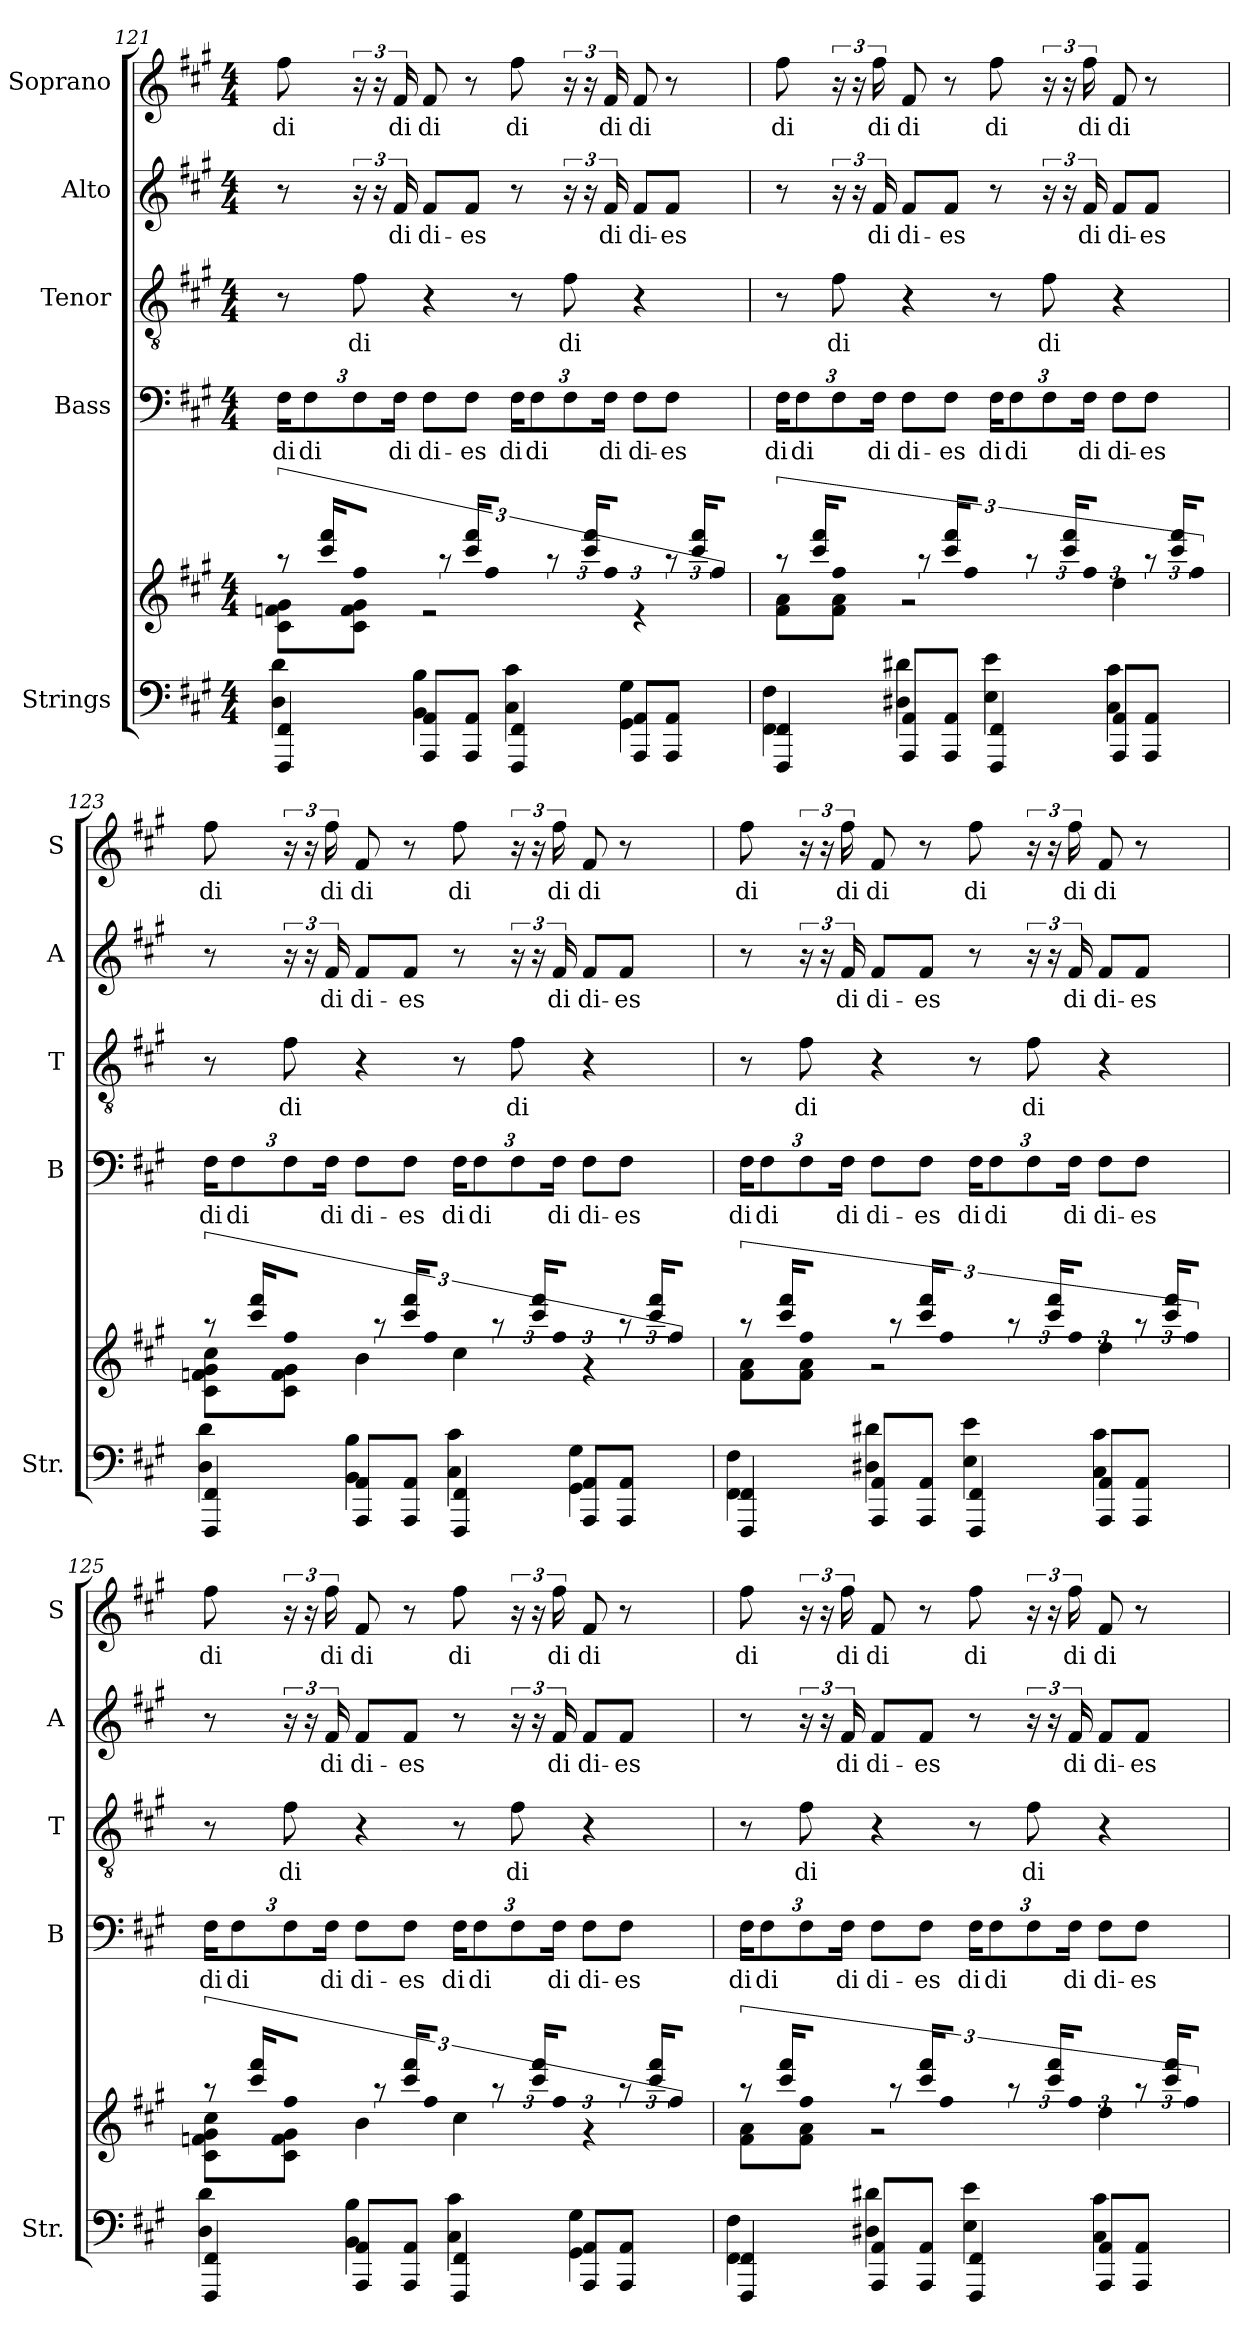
**kern	**kern	**kern	**text	**kern	**text	**kern	**text	**kern	**text
*part5	*part5	*part4	*part4	*part3	*part3	*part2	*part2	*part1	*part1
*staff6	*staff5	*staff4	*staff4	*staff3	*staff3	*staff2	*staff2	*staff1	*staff1
*I"Strings	*	*I"Bass	*	*I"Tenor	*	*I"Alto	*	*I"Soprano	*
*I'Str.	*	*I'B	*	*I'T	*	*I'A	*	*I'S	*
*clefF4	*clefG2	*clefF4	*	*clefGv2	*	*clefG2	*	*clefG2	*
*k[f#c#g#]	*k[f#c#g#]	*k[f#c#g#]	*	*k[f#c#g#]	*	*k[f#c#g#]	*	*k[f#c#g#]	*
*A:	*A:	*A:	*	*A:	*	*A:	*	*A:	*
*M4/4	*M4/4	*M4/4	*	*M4/4	*	*M4/4	*	*M4/4	*
=121	=121	=121	=121	=121	=121	=121	=121	=121	=121
*^	*^	*	*	*	*	*	*	*	*
*	*	*	*	*Xbrackettup	*	*	*	*	*	*	*
!	!	!	!	!	!LO:LY:b	!	!	!	!	!	!LO:LY:b
4FFF#/ 4FF#/	4D\ 4d\	12r	8c#\ 8fn\ 8g#\L	24F#\KL	di	8r	.	8r	.	8ff#\	di
!	!	!	!	!	!LO:LY:b	!	!	!	!	!	!
.	.	.	.	12F#\	di	.	.	.	.	.	.
.	.	24ccc#/ 24fff#/KL	.	.	.	.	.	.	.	.	.
!	!	!	!	!	!	!	!LO:LY:b	!	!	!	!
.	.	8ff#/J	8c#\ 8f\ 8g#\J	12F#\	.	8f#\	di	24r	.	24r	.
.	.	.	.	.	.	.	.	24r	.	24r	.
!	!	!	!	!	!LO:LY:b	!	!	!	!LO:LY:b	!	!LO:LY:b
.	.	.	.	24F#\Jk	di	.	.	24f#/	di	24f#/	di
!	!	!	!	!	!LO:LY:b	!	!	!	!LO:LY:b	!	!LO:LY:b
8AAA/ 8AA/L	4BB\ 4B\	12r	2r	8F#\L	di-	4r	.	8f#/L	di-	8f#/	di
.	.	24ccc#/ 24fff#/KL	.	.	.	.	.	.	.	.	.
!	!	!	!	!	!LO:LY:b	!	!	!	!LO:LY:b	!	!
8AAA/ 8AA/J	.	8ff#/J	.	8F#\J	-es	.	.	8f#/J	-es	8r	.
!	!	!	!	!	!LO:LY:b	!	!	!	!	!	!LO:LY:b
4FFF#/ 4FF#/	4C#\ 4c#\	12r	.	24F#\KL	di	8r	.	8r	.	8ff#\	di
!	!	!	!	!	!LO:LY:b	!	!	!	!	!	!
.	.	.	.	12F#\	di	.	.	.	.	.	.
.	.	24ccc#/ 24fff#/KL	.	.	.	.	.	.	.	.	.
!	!	!	!	!	!	!	!LO:LY:b	!	!	!	!
.	.	8ff#/J	.	12F#\	.	8f#\	di	24r	.	24r	.
.	.	.	.	.	.	.	.	24r	.	24r	.
!	!	!	!	!	!LO:LY:b	!	!	!	!LO:LY:b	!	!LO:LY:b
.	.	.	.	24F#\Jk	di	.	.	24f#/	di	24f#/	di
!	!	!	!	!	!LO:LY:b	!	!	!	!LO:LY:b	!	!LO:LY:b
8AAA/ 8AA/L	4GG#\ 4G#\	12r	4r	8F#\L	di-	4r	.	8f#/L	di-	8f#/	di
.	.	24ccc#/ 24fff#/KL	.	.	.	.	.	.	.	.	.
!	!	!	!	!	!LO:LY:b	!	!	!	!LO:LY:b	!	!
8AAA/ 8AA/J	.	8ff#/J	.	8F#\J	-es	.	.	8f#/J	-es	8r	.
!!LO:PB:g=z
=122	=122	=122	=122	=122	=122	=122	=122	=122	=122	=122	=122
!	!	!	!	!	!LO:LY:b	!	!	!	!	!	!LO:LY:b
4FFF#/ 4FF#/	4FF#\ 4F#\	12r	8f#\ 8a\L	24F#\KL	di	8r	.	8r	.	8ff#\	di
!	!	!	!	!	!LO:LY:b	!	!	!	!	!	!
.	.	.	.	12F#\	di	.	.	.	.	.	.
.	.	24ccc#/ 24fff#/KL	.	.	.	.	.	.	.	.	.
!	!	!	!	!	!	!	!LO:LY:b	!	!	!	!
.	.	8ff#/J	8f#\ 8a\J	12F#\	.	8f#\	di	24r	.	24r	.
.	.	.	.	.	.	.	.	24r	.	24r	.
!	!	!	!	!	!LO:LY:b	!	!	!	!LO:LY:b	!	!LO:LY:b
.	.	.	.	24F#\Jk	di	.	.	24f#/	di	24ff#\	di
!	!	!	!	!	!LO:LY:b	!	!	!	!LO:LY:b	!	!LO:LY:b
8AAA/ 8AA/L	4D#X\ 4d#X\	12r	2r	8F#\L	di-	4r	.	8f#/L	di-	8f#/	di
.	.	24ccc#/ 24fff#/KL	.	.	.	.	.	.	.	.	.
!	!	!	!	!	!LO:LY:b	!	!	!	!LO:LY:b	!	!
8AAA/ 8AA/J	.	8ff#/J	.	8F#\J	-es	.	.	8f#/J	-es	8r	.
!	!	!	!	!	!LO:LY:b	!	!	!	!	!	!LO:LY:b
4FFF#/ 4FF#/	4E\ 4e\	12r	.	24F#\KL	di	8r	.	8r	.	8ff#\	di
!	!	!	!	!	!LO:LY:b	!	!	!	!	!	!
.	.	.	.	12F#\	di	.	.	.	.	.	.
.	.	24ccc#/ 24fff#/KL	.	.	.	.	.	.	.	.	.
!	!	!	!	!	!	!	!LO:LY:b	!	!	!	!
.	.	8ff#/J	.	12F#\	.	8f#\	di	24r	.	24r	.
.	.	.	.	.	.	.	.	24r	.	24r	.
!	!	!	!	!	!LO:LY:b	!	!	!	!LO:LY:b	!	!LO:LY:b
.	.	.	.	24F#\Jk	di	.	.	24f#/	di	24ff#\	di
!	!	!	!	!	!LO:LY:b	!	!	!	!LO:LY:b	!	!LO:LY:b
8AAA/ 8AA/L	4C#\ 4c#\	12r	4dd\	8F#\L	di-	4r	.	8f#/L	di-	8f#/	di
.	.	24ccc#/ 24fff#/KL	.	.	.	.	.	.	.	.	.
!	!	!	!	!	!LO:LY:b	!	!	!	!LO:LY:b	!	!
8AAA/ 8AA/J	.	8ff#/J	.	8F#\J	-es	.	.	8f#/J	-es	8r	.
=123	=123	=123	=123	=123	=123	=123	=123	=123	=123	=123	=123
!	!	!	!	!	!LO:LY:b	!	!	!	!	!	!LO:LY:b
4FFF#/ 4FF#/	4D\ 4d\	12r	8c#\ 8fn\ 8g#\ 8cc#\L	24F#\KL	di	8r	.	8r	.	8ff#\	di
!	!	!	!	!	!LO:LY:b	!	!	!	!	!	!
.	.	.	.	12F#\	di	.	.	.	.	.	.
.	.	24ccc#/ 24fff#/KL	.	.	.	.	.	.	.	.	.
!	!	!	!	!	!	!	!LO:LY:b	!	!	!	!
.	.	8ff#/J	8c#\ 8f\ 8g#\J	12F#\	.	8f#\	di	24r	.	24r	.
.	.	.	.	.	.	.	.	24r	.	24r	.
!	!	!	!	!	!LO:LY:b	!	!	!	!LO:LY:b	!	!LO:LY:b
.	.	.	.	24F#\Jk	di	.	.	24f#/	di	24ff#\	di
!	!	!	!	!	!LO:LY:b	!	!	!	!LO:LY:b	!	!LO:LY:b
8AAA/ 8AA/L	4BB\ 4B\	12r	4b\	8F#\L	di-	4r	.	8f#/L	di-	8f#/	di
.	.	24ccc#/ 24fff#/KL	.	.	.	.	.	.	.	.	.
!	!	!	!	!	!LO:LY:b	!	!	!	!LO:LY:b	!	!
8AAA/ 8AA/J	.	8ff#/J	.	8F#\J	-es	.	.	8f#/J	-es	8r	.
!	!	!	!	!	!LO:LY:b	!	!	!	!	!	!LO:LY:b
4FFF#/ 4FF#/	4C#\ 4c#\	12r	4cc#\	24F#\KL	di	8r	.	8r	.	8ff#\	di
!	!	!	!	!	!LO:LY:b	!	!	!	!	!	!
.	.	.	.	12F#\	di	.	.	.	.	.	.
.	.	24ccc#/ 24fff#/KL	.	.	.	.	.	.	.	.	.
!	!	!	!	!	!	!	!LO:LY:b	!	!	!	!
.	.	8ff#/J	.	12F#\	.	8f#\	di	24r	.	24r	.
.	.	.	.	.	.	.	.	24r	.	24r	.
!	!	!	!	!	!LO:LY:b	!	!	!	!LO:LY:b	!	!LO:LY:b
.	.	.	.	24F#\Jk	di	.	.	24f#/	di	24ff#\	di
!	!	!	!	!	!LO:LY:b	!	!	!	!LO:LY:b	!	!LO:LY:b
8AAA/ 8AA/L	4GG#\ 4G#\	12r	4r	8F#\L	di-	4r	.	8f#/L	di-	8f#/	di
.	.	24ccc#/ 24fff#/KL	.	.	.	.	.	.	.	.	.
!	!	!	!	!	!LO:LY:b	!	!	!	!LO:LY:b	!	!
8AAA/ 8AA/J	.	8ff#/J	.	8F#\J	-es	.	.	8f#/J	-es	8r	.
!!LO:LB:g=z
=124	=124	=124	=124	=124	=124	=124	=124	=124	=124	=124	=124
!	!	!	!	!	!LO:LY:b	!	!	!	!	!	!LO:LY:b
4FFF#/ 4FF#/	4FF#\ 4F#\	12r	8f#\ 8a\L	24F#\KL	di	8r	.	8r	.	8ff#\	di
!	!	!	!	!	!LO:LY:b	!	!	!	!	!	!
.	.	.	.	12F#\	di	.	.	.	.	.	.
.	.	24ccc#/ 24fff#/KL	.	.	.	.	.	.	.	.	.
!	!	!	!	!	!	!	!LO:LY:b	!	!	!	!
.	.	8ff#/J	8f#\ 8a\J	12F#\	.	8f#\	di	24r	.	24r	.
.	.	.	.	.	.	.	.	24r	.	24r	.
!	!	!	!	!	!LO:LY:b	!	!	!	!LO:LY:b	!	!LO:LY:b
.	.	.	.	24F#\Jk	di	.	.	24f#/	di	24ff#\	di
!	!	!	!	!	!LO:LY:b	!	!	!	!LO:LY:b	!	!LO:LY:b
8AAA/ 8AA/L	4D#X\ 4d#X\	12r	2r	8F#\L	di-	4r	.	8f#/L	di-	8f#/	di
.	.	24ccc#/ 24fff#/KL	.	.	.	.	.	.	.	.	.
!	!	!	!	!	!LO:LY:b	!	!	!	!LO:LY:b	!	!
8AAA/ 8AA/J	.	8ff#/J	.	8F#\J	-es	.	.	8f#/J	-es	8r	.
!	!	!	!	!	!LO:LY:b	!	!	!	!	!	!LO:LY:b
4FFF#/ 4FF#/	4E\ 4e\	12r	.	24F#\KL	di	8r	.	8r	.	8ff#\	di
!	!	!	!	!	!LO:LY:b	!	!	!	!	!	!
.	.	.	.	12F#\	di	.	.	.	.	.	.
.	.	24ccc#/ 24fff#/KL	.	.	.	.	.	.	.	.	.
!	!	!	!	!	!	!	!LO:LY:b	!	!	!	!
.	.	8ff#/J	.	12F#\	.	8f#\	di	24r	.	24r	.
.	.	.	.	.	.	.	.	24r	.	24r	.
!	!	!	!	!	!LO:LY:b	!	!	!	!LO:LY:b	!	!LO:LY:b
.	.	.	.	24F#\Jk	di	.	.	24f#/	di	24ff#\	di
!	!	!	!	!	!LO:LY:b	!	!	!	!LO:LY:b	!	!LO:LY:b
8AAA/ 8AA/L	4C#\ 4c#\	12r	4dd\	8F#\L	di-	4r	.	8f#/L	di-	8f#/	di
.	.	24ccc#/ 24fff#/KL	.	.	.	.	.	.	.	.	.
!	!	!	!	!	!LO:LY:b	!	!	!	!LO:LY:b	!	!
8AAA/ 8AA/J	.	8ff#/J	.	8F#\J	-es	.	.	8f#/J	-es	8r	.
=125	=125	=125	=125	=125	=125	=125	=125	=125	=125	=125	=125
!	!	!	!	!	!LO:LY:b	!	!	!	!	!	!LO:LY:b
4FFF#/ 4FF#/	4D\ 4d\	12r	8c#\ 8fn\ 8g#\ 8cc#\L	24F#\KL	di	8r	.	8r	.	8ff#\	di
!	!	!	!	!	!LO:LY:b	!	!	!	!	!	!
.	.	.	.	12F#\	di	.	.	.	.	.	.
.	.	24ccc#/ 24fff#/KL	.	.	.	.	.	.	.	.	.
!	!	!	!	!	!	!	!LO:LY:b	!	!	!	!
.	.	8ff#/J	8c#\ 8f\ 8g#\J	12F#\	.	8f#\	di	24r	.	24r	.
.	.	.	.	.	.	.	.	24r	.	24r	.
!	!	!	!	!	!LO:LY:b	!	!	!	!LO:LY:b	!	!LO:LY:b
.	.	.	.	24F#\Jk	di	.	.	24f#/	di	24ff#\	di
!	!	!	!	!	!LO:LY:b	!	!	!	!LO:LY:b	!	!LO:LY:b
8AAA/ 8AA/L	4BB\ 4B\	12r	4b\	8F#\L	di-	4r	.	8f#/L	di-	8f#/	di
.	.	24ccc#/ 24fff#/KL	.	.	.	.	.	.	.	.	.
!	!	!	!	!	!LO:LY:b	!	!	!	!LO:LY:b	!	!
8AAA/ 8AA/J	.	8ff#/J	.	8F#\J	-es	.	.	8f#/J	-es	8r	.
!	!	!	!	!	!LO:LY:b	!	!	!	!	!	!LO:LY:b
4FFF#/ 4FF#/	4C#\ 4c#\	12r	4cc#\	24F#\KL	di	8r	.	8r	.	8ff#\	di
!	!	!	!	!	!LO:LY:b	!	!	!	!	!	!
.	.	.	.	12F#\	di	.	.	.	.	.	.
.	.	24ccc#/ 24fff#/KL	.	.	.	.	.	.	.	.	.
!	!	!	!	!	!	!	!LO:LY:b	!	!	!	!
.	.	8ff#/J	.	12F#\	.	8f#\	di	24r	.	24r	.
.	.	.	.	.	.	.	.	24r	.	24r	.
!	!	!	!	!	!LO:LY:b	!	!	!	!LO:LY:b	!	!LO:LY:b
.	.	.	.	24F#\Jk	di	.	.	24f#/	di	24ff#\	di
!	!	!	!	!	!LO:LY:b	!	!	!	!LO:LY:b	!	!LO:LY:b
8AAA/ 8AA/L	4GG#\ 4G#\	12r	4r	8F#\L	di-	4r	.	8f#/L	di-	8f#/	di
.	.	24ccc#/ 24fff#/KL	.	.	.	.	.	.	.	.	.
!	!	!	!	!	!LO:LY:b	!	!	!	!LO:LY:b	!	!
8AAA/ 8AA/J	.	8ff#/J	.	8F#\J	-es	.	.	8f#/J	-es	8r	.
!!LO:PB:g=z
=126	=126	=126	=126	=126	=126	=126	=126	=126	=126	=126	=126
!	!	!	!	!	!LO:LY:b	!	!	!	!	!	!LO:LY:b
4FFF#/ 4FF#/	4FF#\ 4F#\	12r	8f#\ 8a\L	24F#\KL	di	8r	.	8r	.	8ff#\	di
!	!	!	!	!	!LO:LY:b	!	!	!	!	!	!
.	.	.	.	12F#\	di	.	.	.	.	.	.
.	.	24ccc#/ 24fff#/KL	.	.	.	.	.	.	.	.	.
!	!	!	!	!	!	!	!LO:LY:b	!	!	!	!
.	.	8ff#/J	8f#\ 8a\J	12F#\	.	8f#\	di	24r	.	24r	.
.	.	.	.	.	.	.	.	24r	.	24r	.
!	!	!	!	!	!LO:LY:b	!	!	!	!LO:LY:b	!	!LO:LY:b
.	.	.	.	24F#\Jk	di	.	.	24f#/	di	24ff#\	di
!	!	!	!	!	!LO:LY:b	!	!	!	!LO:LY:b	!	!LO:LY:b
8AAA/ 8AA/L	4D#X\ 4d#X\	12r	2r	8F#\L	di-	4r	.	8f#/L	di-	8f#/	di
.	.	24ccc#/ 24fff#/KL	.	.	.	.	.	.	.	.	.
!	!	!	!	!	!LO:LY:b	!	!	!	!LO:LY:b	!	!
8AAA/ 8AA/J	.	8ff#/J	.	8F#\J	-es	.	.	8f#/J	-es	8r	.
!	!	!	!	!	!LO:LY:b	!	!	!	!	!	!LO:LY:b
4FFF#/ 4FF#/	4E\ 4e\	12r	.	24F#\KL	di	8r	.	8r	.	8ff#\	di
!	!	!	!	!	!LO:LY:b	!	!	!	!	!	!
.	.	.	.	12F#\	di	.	.	.	.	.	.
.	.	24ccc#/ 24fff#/KL	.	.	.	.	.	.	.	.	.
!	!	!	!	!	!	!	!LO:LY:b	!	!	!	!
.	.	8ff#/J	.	12F#\	.	8f#\	di	24r	.	24r	.
.	.	.	.	.	.	.	.	24r	.	24r	.
!	!	!	!	!	!LO:LY:b	!	!	!	!LO:LY:b	!	!LO:LY:b
.	.	.	.	24F#\Jk	di	.	.	24f#/	di	24ff#\	di
!	!	!	!	!	!LO:LY:b	!	!	!	!LO:LY:b	!	!LO:LY:b
8AAA/ 8AA/L	4C#\ 4c#\	12r	4dd\	8F#\L	di-	4r	.	8f#/L	di-	8f#/	di
.	.	24ccc#/ 24fff#/KL	.	.	.	.	.	.	.	.	.
!	!	!	!	!	!LO:LY:b	!	!	!	!LO:LY:b	!	!
8AAA/ 8AA/J	.	8ff#/J	.	8F#\J	-es	.	.	8f#/J	-es	8r	.
*v	*v	*	*	*	*	*	*	*	*	*	*
*	*v	*v	*	*	*	*	*	*	*	*
=	=	=	=	=	=	=	=	=	=
*-	*-	*-	*-	*-	*-	*-	*-	*-	*-
